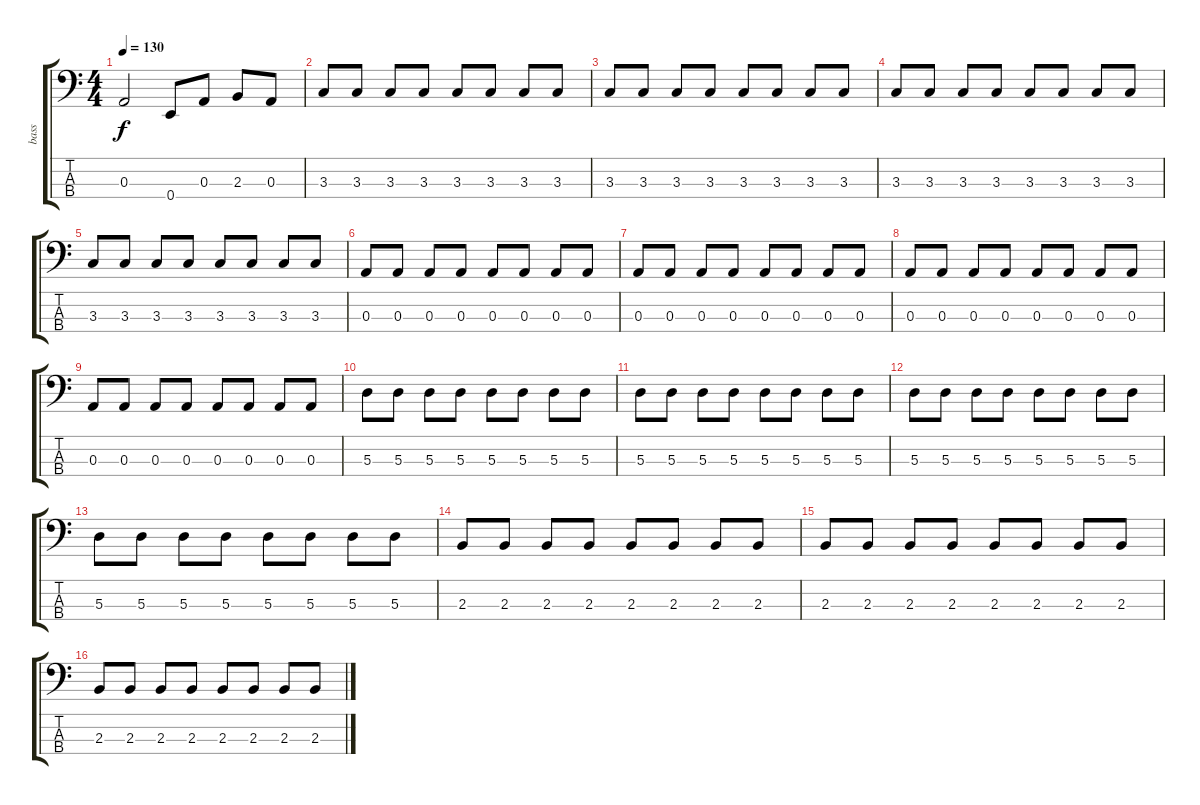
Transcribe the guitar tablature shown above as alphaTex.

\track ("bass" "bass") {instrument electricbassfinger}
\staff {score tabs}
\tuning (G2 D2 A1 E1) {hide}
\ts (4 4)
\tempo 130
\clef f4
\ks c
0.3{t}.2{dy f} 0.4.8 0.3.8 2.3.8 0.3.8 |
3.3.8 3.3.8 3.3.8 3.3.8 3.3.8 3.3.8 3.3.8 3.3.8 |
3.3.8 3.3.8 3.3.8 3.3.8 3.3.8 3.3.8 3.3.8 3.3.8 |
3.3.8 3.3.8 3.3.8 3.3.8 3.3.8 3.3.8 3.3.8 3.3.8 |
3.3.8 3.3.8 3.3.8 3.3.8 3.3.8 3.3.8 3.3.8 3.3.8 |
0.3.8 0.3.8 0.3.8 0.3.8 0.3.8 0.3.8 0.3.8 0.3.8 |
0.3.8 0.3.8 0.3.8 0.3.8 0.3.8 0.3.8 0.3.8 0.3.8 |
0.3.8 0.3.8 0.3.8 0.3.8 0.3.8 0.3.8 0.3.8 0.3.8 |
0.3.8 0.3.8 0.3.8 0.3.8 0.3.8 0.3.8 0.3.8 0.3.8 |
5.3.8 5.3.8 5.3.8 5.3.8 5.3.8 5.3.8 5.3.8 5.3.8 |
5.3.8 5.3.8 5.3.8 5.3.8 5.3.8 5.3.8 5.3.8 5.3.8 |
5.3.8 5.3.8 5.3.8 5.3.8 5.3.8 5.3.8 5.3.8 5.3.8 |
5.3.8 5.3.8 5.3.8 5.3.8 5.3.8 5.3.8 5.3.8 5.3.8 |
2.3.8 2.3.8 2.3.8 2.3.8 2.3.8 2.3.8 2.3.8 2.3.8 |
2.3.8 2.3.8 2.3.8 2.3.8 2.3.8 2.3.8 2.3.8 2.3.8 |
2.3.8 2.3.8 2.3.8 2.3.8 2.3.8 2.3.8 2.3.8 2.3.8
